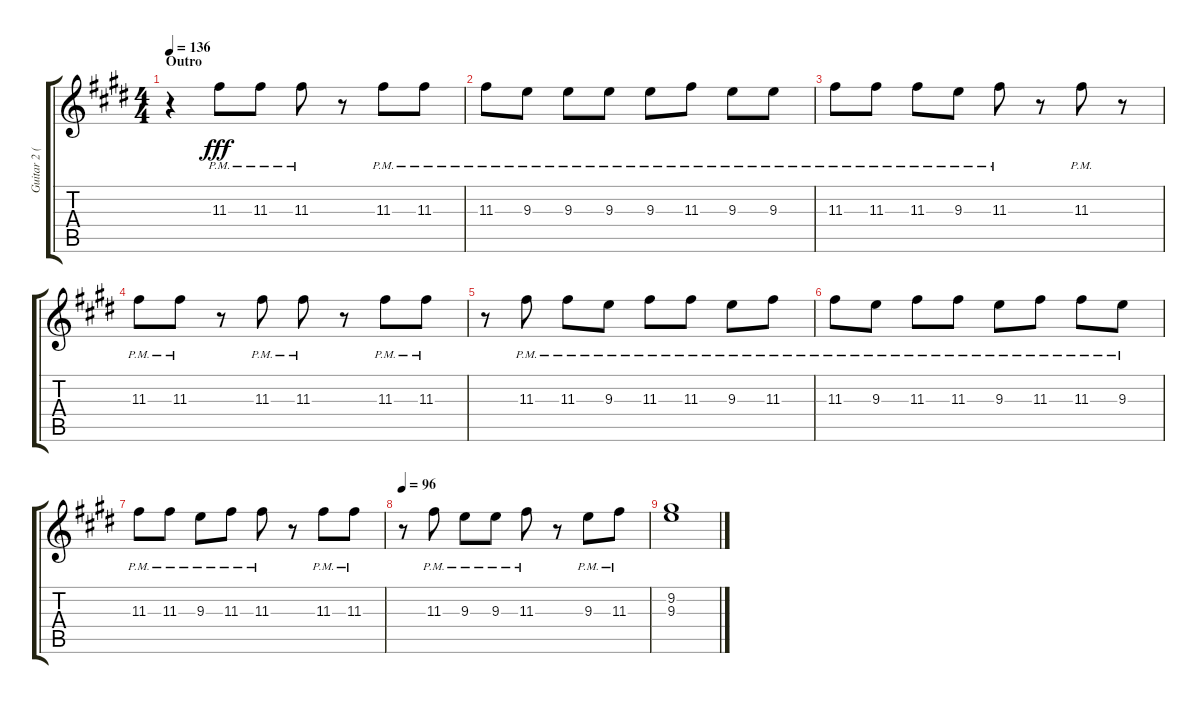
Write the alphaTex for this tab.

\track ("Guitar 2 (MK)" "Guitar 2 (") {instrument electricguitarclean}
\staff {score tabs}
\tuning (E4 B3 G3 D3 A2 E2) {hide}
\ts (4 4)
\section ("" "Outro")
\tempo 136
\clef g2
\ks e
r.4{dy fff} 11.3{pm}.8 11.3{pm}.8 11.3{pm}.8 r.8 11.3{pm}.8 11.3{pm}.8 |
11.3{pm}.8 9.3{pm}.8 9.3{pm}.8 9.3{pm}.8 9.3{pm}.8 11.3{pm}.8 9.3{pm}.8 9.3{pm}.8 |
11.3{pm}.8 11.3{pm}.8 11.3{pm}.8 9.3{pm}.8 11.3{pm}.8 r.8 11.3{pm}.8 r.8 |
11.3{pm}.8 11.3{pm}.8 r.8 11.3{pm}.8 11.3{pm}.8 r.8 11.3{pm}.8 11.3{pm}.8 |
r.8 11.3{pm}.8 11.3{pm}.8 9.3{pm}.8 11.3{pm}.8 11.3{pm}.8 9.3{pm}.8 11.3{pm}.8 |
11.3{pm}.8 9.3{pm}.8 11.3{pm}.8 11.3{pm}.8 9.3{pm}.8 11.3{pm}.8 11.3{pm}.8 9.3{pm}.8 |
11.3{pm}.8 11.3{pm}.8 9.3{pm}.8 11.3{pm}.8 11.3{pm}.8 r.8 11.3{pm}.8 11.3{pm}.8 |
\tempo 96
r.8 11.3{pm}.8 9.3{pm}.8 9.3{pm}.8 11.3{pm}.8 r.8 9.3{pm}.8 11.3{pm}.8 |
(9.2 9.3).1
